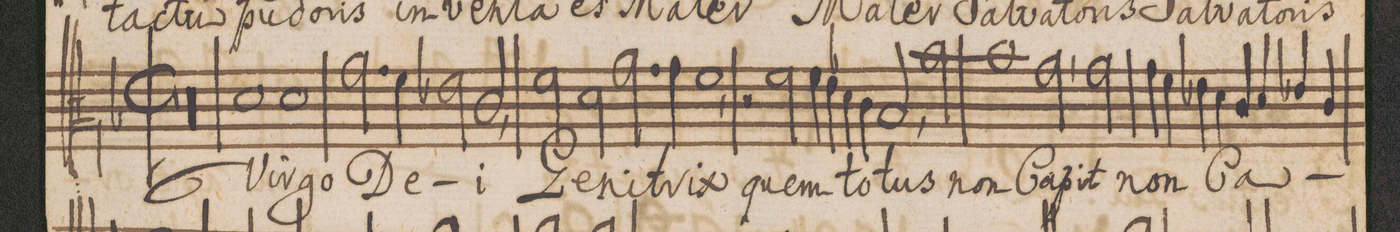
**kern	**text
*I"Alto.	*
*clefC3	*
*k[b-]	*
*met(C|)	*
*M2/1	*
=27||-	=27||-
*M2/1	*
*met(C|)	*
*mmet(c|)	*
00r	.
=28-	=28-
=29-	=29-
1d\	Vir-
1d\	-go
=30-	=30-
2.g\	De-
4f\	.
2e-X\	.
2c,/	-i
=31-	=31-
2f\	Ge-
2d\	-ni-
2.g\	.
4g\	-trix
=32-	=32-
1f\,	.
2r	.
2f\	quem
=33-	=33-
4f\	to-
4e-i\	.
4d\	.
4c\	.
2B-,/	-tus
2b-\	non
=34-	=34-
1b-\	Ca-
2g,\	-pit
2g\	non
=35-	=35-
4g\	.
4f\	.
4e-X\	.
4d\	.
4c/	Ca-
4d/	.
4e-X/	.
4c/	.
*-	*-
